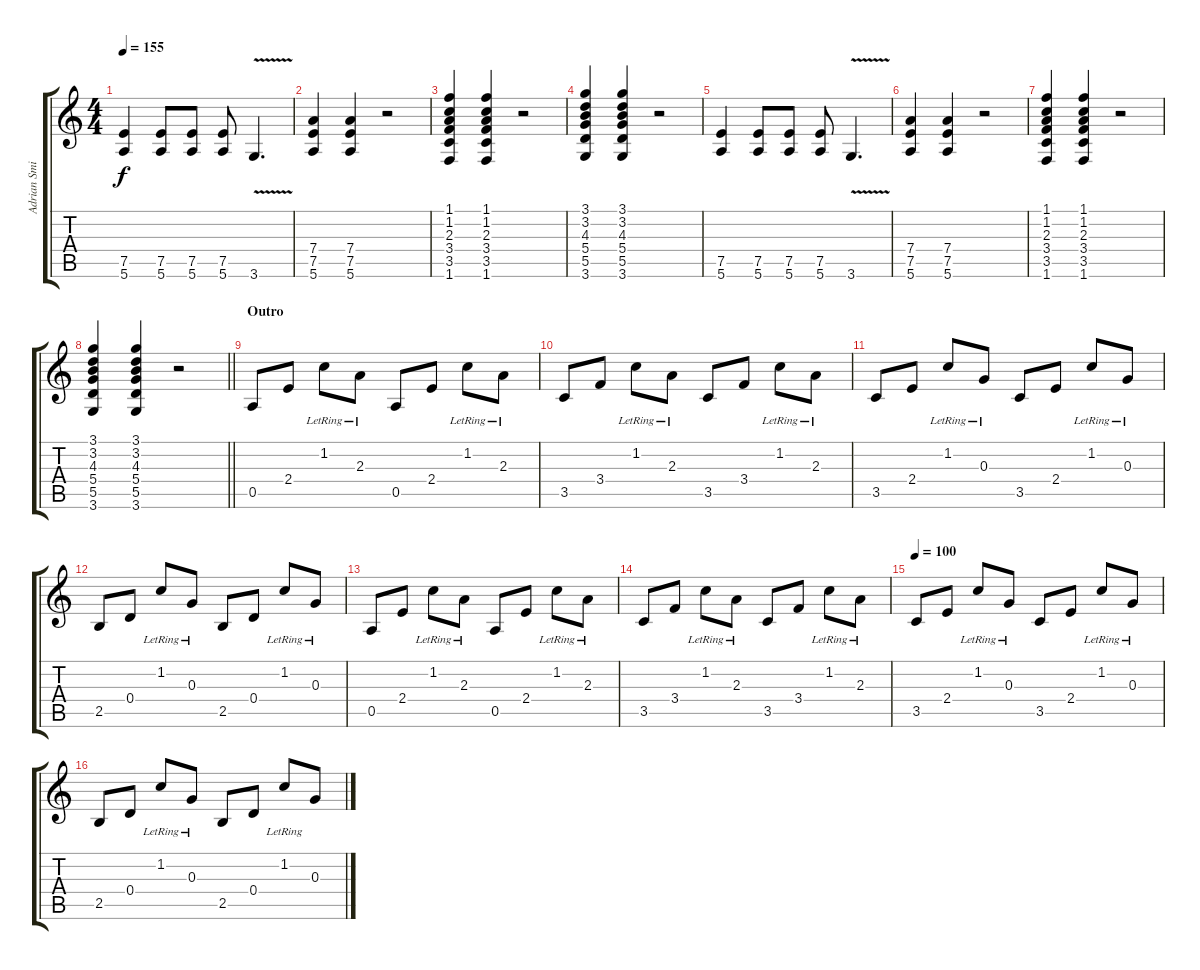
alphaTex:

\track ("Adrian Smith" "Adrian Smi") {instrument distortionguitar}
\staff {score tabs}
\tuning (E4 B3 G3 D3 A2 E2) {hide}
\ts (4 4)
\tempo 155
\clef g2
\ks c
(7.5 5.6).4{dy f} (7.5 5.6).8 (7.5 5.6).8 (7.5 5.6).8 3.6{v}.4{d} |
(7.4 7.5 5.6).4 (7.4 7.5 5.6).4 r.2 |
(1.1 1.2 2.3 3.4 3.5 1.6).4 (1.1 1.2 2.3 3.4 3.5 1.6).4 r.2 |
(3.1 3.2 4.3 5.4 5.5 3.6).4 (3.1 3.2 4.3 5.4 5.5 3.6).4 r.2 |
(7.5 5.6).4 (7.5 5.6).8 (7.5 5.6).8 (7.5 5.6).8 3.6{v}.4{d} |
(7.4 7.5 5.6).4 (7.4 7.5 5.6).4 r.2 |
(1.1 1.2 2.3 3.4 3.5 1.6).4 (1.1 1.2 2.3 3.4 3.5 1.6).4 r.2 |
\barLineRight lightlight
(3.1 3.2 4.3 5.4 5.5 3.6).4 (3.1 3.2 4.3 5.4 5.5 3.6).4 r.2 |
\section ("" "Outro")
0.5.8{instrument acousticguitarsteel} 2.4.8 1.2{lr}.8 2.3{lr}.8 0.5.8 2.4.8 1.2{lr}.8 2.3{lr}.8 |
3.5.8 3.4.8 1.2{lr}.8 2.3{lr}.8 3.5.8 3.4.8 1.2{lr}.8 2.3{lr}.8 |
3.5.8 2.4.8 1.2{lr}.8 0.3{lr}.8 3.5.8 2.4.8 1.2{lr}.8 0.3{lr}.8 |
2.5.8 0.4.8 1.2{lr}.8 0.3{lr}.8 2.5.8 0.4.8 1.2{lr}.8 0.3{lr}.8 |
0.5.8 2.4.8 1.2{lr}.8 2.3{lr}.8 0.5.8 2.4.8 1.2{lr}.8 2.3{lr}.8 |
3.5.8 3.4.8 1.2{lr}.8 2.3{lr}.8 3.5.8 3.4.8 1.2{lr}.8 2.3{lr}.8 |
\tempo 100
3.5.8 2.4.8 1.2{lr}.8 0.3{lr}.8 3.5.8 2.4.8 1.2{lr}.8 0.3{lr}.8 |
2.5.8 0.4.8 1.2{lr}.8 0.3{lr}.8 2.5.8 0.4.8 1.2{lr}.8 0.3.8
